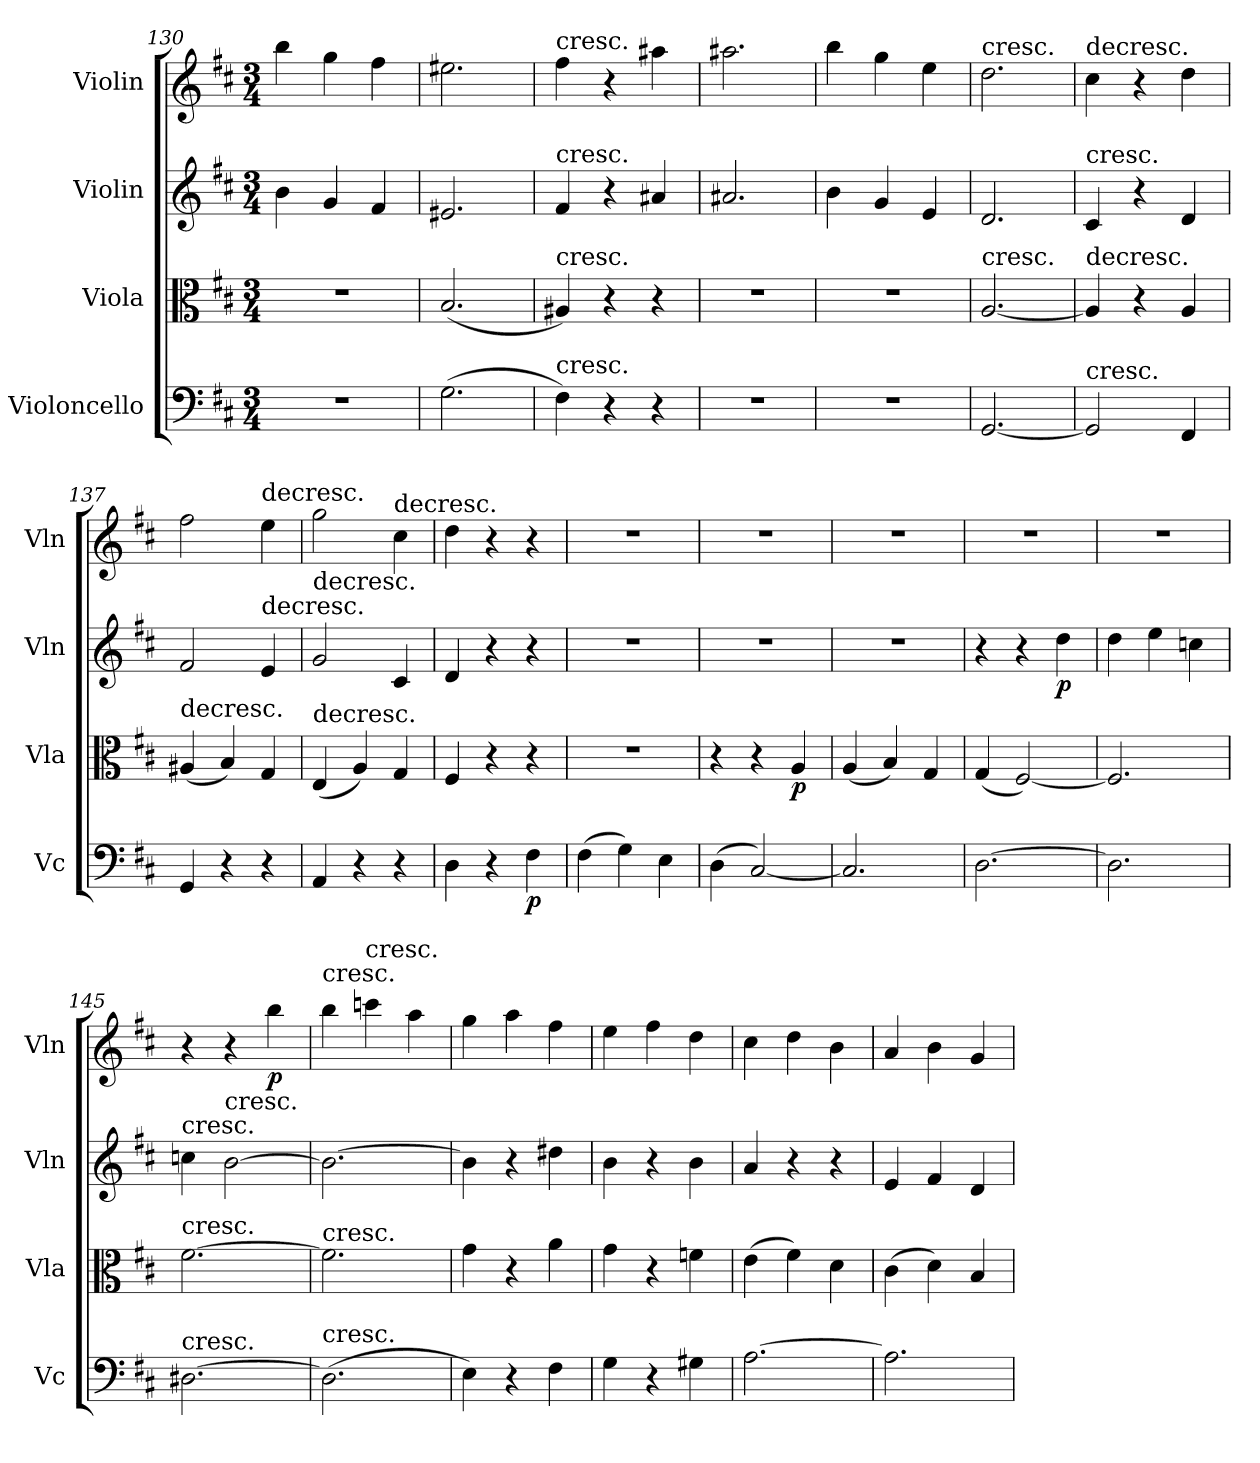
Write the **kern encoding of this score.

**kern	**dynam	**kern	**dynam	**kern	**dynam	**kern	**dynam
*part4	*part4	*part3	*part3	*part2	*part2	*part1	*part1
*staff4	*staff4	*staff3	*staff3	*staff2	*staff2	*staff1	*staff1
*I"Violoncello	*	*I"Viola	*	*I"Violin	*	*I"Violin	*
*I'Vc	*	*I'Vla	*	*I'Vln	*	*I'Vln	*
*clefF4	*	*clefC3	*	*clefG2	*	*clefG2	*
*k[f#c#]	*	*k[f#c#]	*	*k[f#c#]	*	*k[f#c#]	*
*M3/4	*	*M3/4	*	*M3/4	*	*M3/4	*
=130	=130	=130	=130	=130	=130	=130	=130
2.r	.	2.r	.	4b\	.	4bb\	.
.	.	.	.	4g/	.	4gg\	.
.	.	.	.	4f#/	.	4ff#\	.
=131	=131	=131	=131	=131	=131	=131	=131
(2.G\	.	(2.B/	.	2.e#X/	.	2.ee#X\	.
=132	=132	=132	=132	=132	=132	=132	=132
!	!	!	!	!	!	!LO:TX:t=cresc.	!
!	!	!	!	!LO:TX:t=cresc.	!	!	!
!	!	!LO:TX:t=cresc.	!	!	!	!	!
!LO:TX:t=cresc.	!	!	!	!	!	!	!
4F#\)	.	4A#X/)	.	4f#/	.	4ff#\	.
4r	.	4r	.	4r	.	4r	.
4r	.	4r	.	4a#X/	.	4aa#X\	.
=133	=133	=133	=133	=133	=133	=133	=133
2.r	.	2.r	.	2.a#X/	.	2.aa#X\	.
=134	=134	=134	=134	=134	=134	=134	=134
2.r	.	2.r	.	4b\	.	4bb\	.
.	.	.	.	4g/	.	4gg\	.
.	.	.	.	4e/	.	4ee\	.
=135	=135	=135	=135	=135	=135	=135	=135
!	!	!	!	!	!	!LO:TX:t=cresc.	!
!	!	!LO:TX:t=cresc.	!	!	!	!	!
[2.GG/	.	[2.A/	.	2.d/	.	2.dd\	.
=136	=136	=136	=136	=136	=136	=136	=136
!	!	!	!	!	!	!LO:TX:t=decresc.	!
!	!	!	!	!LO:TX:t=cresc.	!	!	!
!	!	!LO:TX:t=decresc.	!	!	!	!	!
!LO:TX:t=cresc.	!	!	!	!	!	!	!
2GG/]	.	4A/]	.	4c#/	.	4cc#\	.
.	.	4r	.	4r	.	4r	.
4FF#/	.	4A/	.	4d/	.	4dd\	.
=137	=137	=137	=137	=137	=137	=137	=137
!	!	!LO:TX:t=decresc.	!	!	!	!	!
4GG/	.	(4A#X/	.	2f#/	.	2ff#\	.
4r	.	4B/)	.	.	.	.	.
!	!	!	!	!	!	!LO:TX:t=decresc.	!
!	!	!	!	!LO:TX:t=decresc.	!	!	!
4r	.	4G/	.	4e/	.	4ee\	.
=138	=138	=138	=138	=138	=138	=138	=138
!	!	!	!	!LO:TX:t=decresc.	!	!	!
!	!	!LO:TX:t=decresc.	!	!	!	!	!
4AA/	.	(4E/	.	2g/	.	2gg\	.
4r	.	4A/)	.	.	.	.	.
!	!	!	!	!	!	!LO:TX:t=decresc.	!
4r	.	4G/	.	4c#/	.	4cc#\	.
=139	=139	=139	=139	=139	=139	=139	=139
4D\	.	4F#/	.	4d/	.	4dd\	.
4r	.	4r	.	4r	.	4r	.
4F#\	p	4r	.	4r	.	4r	.
=140	=140	=140	=140	=140	=140	=140	=140
(4F#\	.	2.r	.	2.r	.	2.r	.
4G\)	.	.	.	.	.	.	.
4E\	.	.	.	.	.	.	.
=141	=141	=141	=141	=141	=141	=141	=141
(4D\	.	4r	.	2.r	.	2.r	.
[2C#/)	.	4r	.	.	.	.	.
.	.	4A/	p	.	.	.	.
=142	=142	=142	=142	=142	=142	=142	=142
2.C#/]	.	(4A/	.	2.r	.	2.r	.
.	.	4B/)	.	.	.	.	.
.	.	4G/	.	.	.	.	.
=143	=143	=143	=143	=143	=143	=143	=143
[2.D\	.	(4G/	.	4r	.	2.r	.
.	.	[2F#/)	.	4r	.	.	.
.	.	.	.	4dd\	p	.	.
=144	=144	=144	=144	=144	=144	=144	=144
2.D\]	.	2.F#/]	.	4dd\	.	2.r	.
.	.	.	.	4ee\	.	.	.
.	.	.	.	4ccn\	.	.	.
=145	=145	=145	=145	=145	=145	=145	=145
!	!	!	!	!LO:TX:t=cresc.	!	!	!
!	!	!LO:TX:t=cresc.	!	!	!	!	!
!LO:TX:t=cresc.	!	!	!	!	!	!	!
[2.D#X\	.	[2.f#\	.	4ccn\	.	4r	.
!	!	!	!	!LO:TX:t=cresc.	!	!	!
.	.	.	.	[2b\	.	4r	.
.	.	.	.	.	.	4bb\	p
=146	=146	=146	=146	=146	=146	=146	=146
!	!	!	!	!	!	!LO:TX:t=cresc.	!
!	!	!LO:TX:t=cresc.	!	!	!	!	!
!LO:TX:t=cresc.	!	!	!	!	!	!	!
(2.D#\]	.	2.f#\]	.	2.b\_	.	4bb\	.
!	!	!	!	!	!	!LO:TX:t=cresc.	!
.	.	.	.	.	.	4cccn\	.
.	.	.	.	.	.	4aa\	.
=147	=147	=147	=147	=147	=147	=147	=147
4E\)	.	4g\	.	4b\]	.	4gg\	.
4r	.	4r	.	4r	.	4aa\	.
4F#\	.	4a\	.	4dd#X\	.	4ff#\	.
=148	=148	=148	=148	=148	=148	=148	=148
4G\	.	4g\	.	4b\	.	4ee\	.
4r	.	4r	.	4r	.	4ff#\	.
4G#X\	.	4fn\	.	4b\	.	4dd\	.
=149	=149	=149	=149	=149	=149	=149	=149
[2.A\	.	(4e\	.	4a/	.	4cc#\	.
.	.	4f#\)	.	4r	.	4dd\	.
.	.	4d\	.	4r	.	4b\	.
=150	=150	=150	=150	=150	=150	=150	=150
2.A\]	.	(4c#\	.	4e/	.	4a/	.
.	.	4d\)	.	4f#/	.	4b\	.
.	.	4B/	.	4d/	.	4g/	.
=	=	=	=	=	=	=	=
*-	*-	*-	*-	*-	*-	*-	*-
